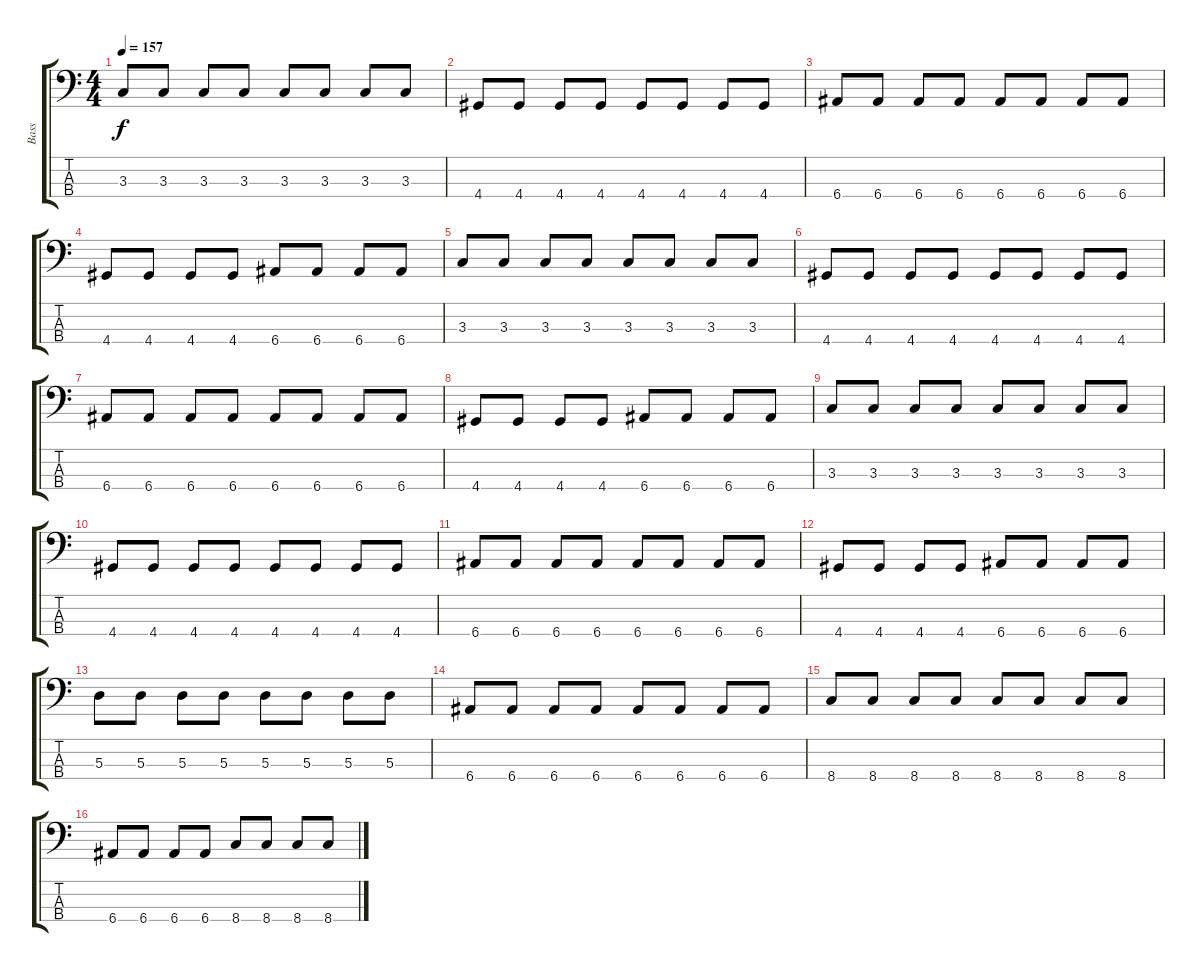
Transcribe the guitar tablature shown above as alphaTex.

\track ("Bass" "Bass") {instrument electricbasspick}
\staff {score tabs}
\tuning (G2 D2 A1 E1) {hide}
\ts (4 4)
\tempo 157
\clef f4
\ks c
3.3.8{dy f} 3.3.8 3.3.8 3.3.8 3.3.8 3.3.8 3.3.8 3.3.8 |
4.4.8 4.4.8 4.4.8 4.4.8 4.4.8 4.4.8 4.4.8 4.4.8 |
6.4.8 6.4.8 6.4.8 6.4.8 6.4.8 6.4.8 6.4.8 6.4.8 |
4.4.8 4.4.8 4.4.8 4.4.8 6.4.8 6.4.8 6.4.8 6.4.8 |
3.3.8 3.3.8 3.3.8 3.3.8 3.3.8 3.3.8 3.3.8 3.3.8 |
4.4.8 4.4.8 4.4.8 4.4.8 4.4.8 4.4.8 4.4.8 4.4.8 |
6.4.8 6.4.8 6.4.8 6.4.8 6.4.8 6.4.8 6.4.8 6.4.8 |
4.4.8 4.4.8 4.4.8 4.4.8 6.4.8 6.4.8 6.4.8 6.4.8 |
3.3.8 3.3.8 3.3.8 3.3.8 3.3.8 3.3.8 3.3.8 3.3.8 |
4.4.8 4.4.8 4.4.8 4.4.8 4.4.8 4.4.8 4.4.8 4.4.8 |
6.4.8 6.4.8 6.4.8 6.4.8 6.4.8 6.4.8 6.4.8 6.4.8 |
4.4.8 4.4.8 4.4.8 4.4.8 6.4.8 6.4.8 6.4.8 6.4.8 |
5.3.8 5.3.8 5.3.8 5.3.8 5.3.8 5.3.8 5.3.8 5.3.8 |
6.4.8 6.4.8 6.4.8 6.4.8 6.4.8 6.4.8 6.4.8 6.4.8 |
8.4.8 8.4.8 8.4.8 8.4.8 8.4.8 8.4.8 8.4.8 8.4.8 |
6.4.8 6.4.8 6.4.8 6.4.8 8.4.8 8.4.8 8.4.8 8.4.8
